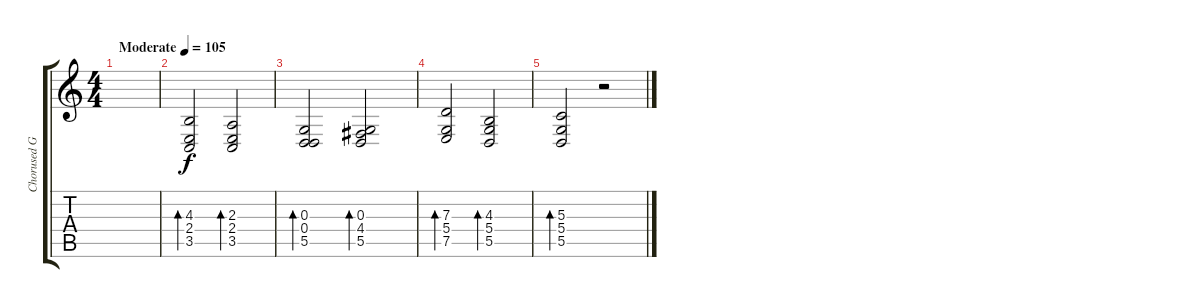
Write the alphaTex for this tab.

\track ("Chorused Guitar" "Chorused G") {instrument electricpiano2}
\staff {score tabs}
\tuning (E4 B3 G3 D3 A2 E2) {hide}
\ts (4 4)
\tempo (105 "Moderate")
\clef g2
\ks c
|
(4.3 2.4 3.5).2{bd 240} (2.3 2.4 3.5).2{bd 240} |
(0.3 0.4 5.5).2{bd 240} (0.3 4.4 5.5).2{bd 240} |
(7.3 5.4 7.5).2{bd 240} (4.3 5.4 5.5).2{bd 240} |
(5.3 5.4 5.5).2{bd 240} r.2
